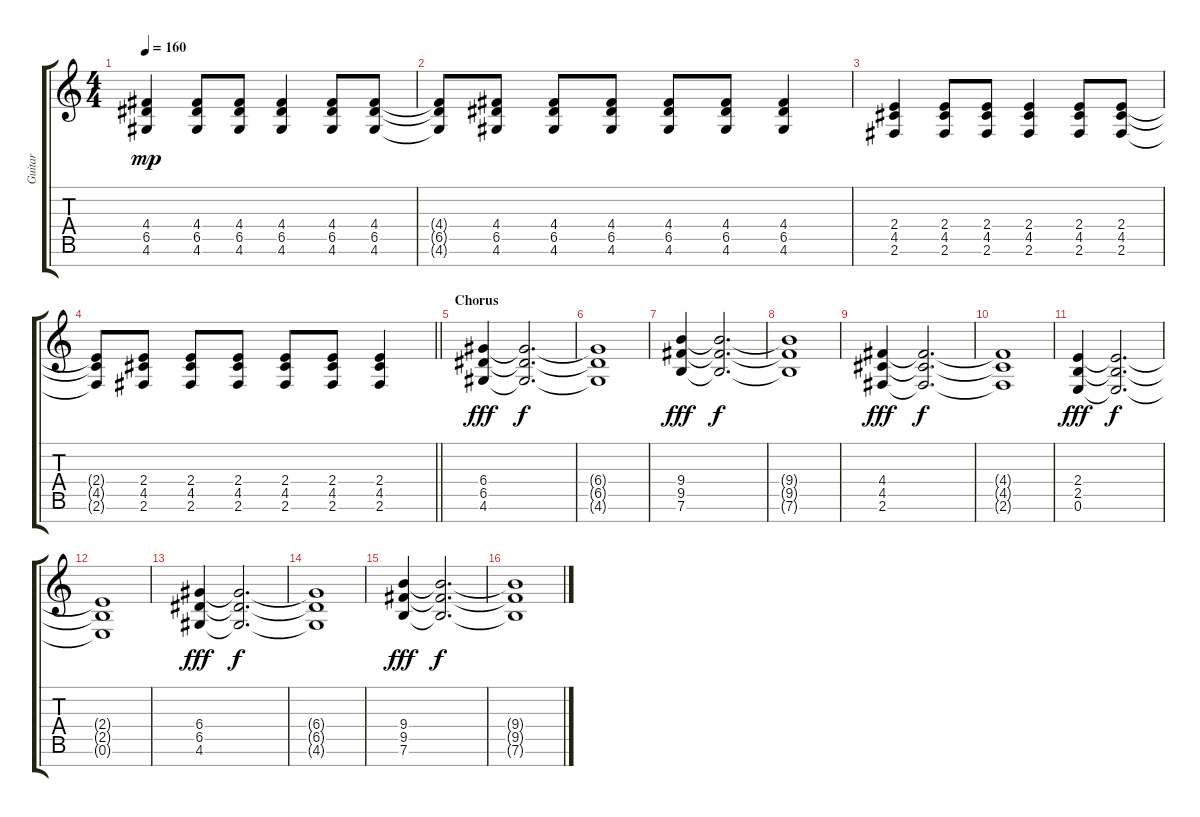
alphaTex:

\track ("Guitar" "Guitar") {instrument electricguitarjazz}
\staff {score tabs}
\tuning (E4 B3 G3 D3 A2 E2 B1) {hide}
\ts (4 4)
\tempo 160
\clef g2
\ks c
(4.4 6.5 4.6).4{dy mp} (4.4 6.5 4.6).8 (4.4 6.5 4.6).8 (4.4 6.5 4.6).4 (4.4 6.5 4.6).8 (4.4 6.5 4.6).8 |
(4.4{t} 6.5{t} 4.6{t}).8 (4.4 6.5 4.6).8 (4.4 6.5 4.6).8 (4.4 6.5 4.6).8 (4.4 6.5 4.6).8 (4.4 6.5 4.6).8 (4.4 6.5 4.6).4 |
(2.4 4.5 2.6).4 (2.4 4.5 2.6).8 (2.4 4.5 2.6).8 (2.4 4.5 2.6).4 (2.4 4.5 2.6).8 (2.4 4.5 2.6).8 |
\barLineRight lightlight
(2.4{t} 4.5{t} 2.6{t}).8 (2.4 4.5 2.6).8 (2.4 4.5 2.6).8 (2.4 4.5 2.6).8 (2.4 4.5 2.6).8 (2.4 4.5 2.6).8 (2.4 4.5 2.6).4 |
\section ("" "Chorus")
(6.4 6.5 4.6).4{dy fff instrument orchestrahit} (6.4{t} 6.5{t} 4.6{t}).2{d dy f} |
(6.4{t} 6.5{t} 4.6{t}).1 |
(9.4 9.5 7.6).4{dy fff} (9.4{t} 9.5{t} 7.6{t}).2{d dy f} |
(9.4{t} 9.5{t} 7.6{t}).1 |
(4.4 4.5 2.6).4{dy fff} (4.4{t} 4.5{t} 2.6{t}).2{d dy f} |
(4.4{t} 4.5{t} 2.6{t}).1 |
(2.4 2.5 0.6).4{dy fff} (2.4{t} 2.5{t} 0.6{t}).2{d dy f} |
(2.4{t} 2.5{t} 0.6{t}).1 |
(6.4 6.5 4.6).4{dy fff instrument orchestrahit} (6.4{t} 6.5{t} 4.6{t}).2{d dy f} |
(6.4{t} 6.5{t} 4.6{t}).1 |
(9.4 9.5 7.6).4{dy fff} (9.4{t} 9.5{t} 7.6{t}).2{d dy f} |
(9.4{t} 9.5{t} 7.6{t}).1
